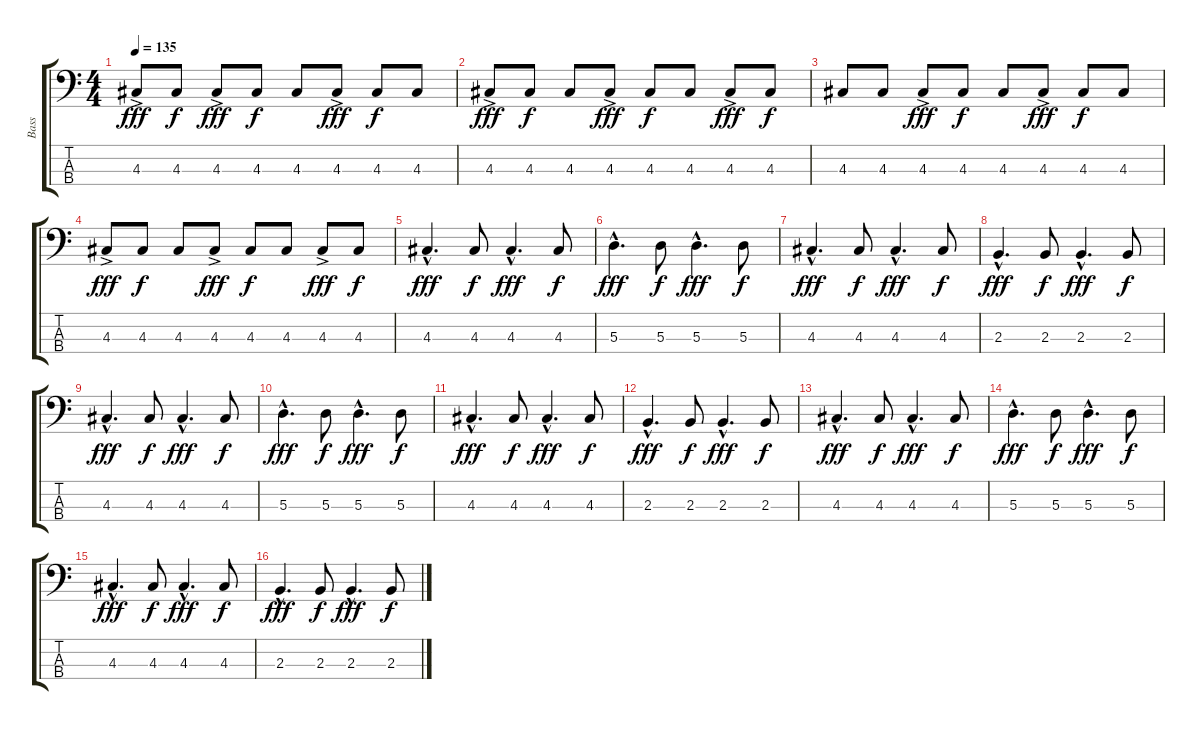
\track ("Bass" "Bass") {instrument electricbassfinger}
\staff {score tabs}
\tuning (G2 D2 A1 E1) {hide}
\ts (4 4)
\tempo 135
\clef f4
\ks c
4.3{ac}.8{dy fff} 4.3.8{dy f} 4.3{ac}.8{dy fff} 4.3.8{dy f} 4.3.8 4.3{ac}.8{dy fff} 4.3.8{dy f} 4.3.8 |
4.3{ac}.8{dy fff} 4.3.8{dy f} 4.3.8 4.3{ac}.8{dy fff} 4.3.8{dy f} 4.3.8 4.3{ac}.8{dy fff} 4.3.8{dy f} |
4.3.8 4.3.8 4.3{ac}.8{dy fff} 4.3.8{dy f} 4.3.8 4.3{ac}.8{dy fff} 4.3.8{dy f} 4.3.8 |
4.3{ac}.8{dy fff} 4.3.8{dy f} 4.3.8 4.3{ac}.8{dy fff} 4.3.8{dy f} 4.3.8 4.3{ac}.8{dy fff} 4.3.8{dy f} |
4.3{hac}.4{d dy fff} 4.3.8{dy f} 4.3{hac}.4{d dy fff} 4.3.8{dy f} |
5.3{hac}.4{d dy fff} 5.3.8{dy f} 5.3{hac}.4{d dy fff} 5.3.8{dy f} |
4.3{hac}.4{d dy fff} 4.3.8{dy f} 4.3{hac}.4{d dy fff} 4.3.8{dy f} |
2.3{hac}.4{d dy fff} 2.3.8{dy f} 2.3{hac}.4{d dy fff} 2.3.8{dy f} |
4.3{hac}.4{d dy fff} 4.3.8{dy f} 4.3{hac}.4{d dy fff} 4.3.8{dy f} |
5.3{hac}.4{d dy fff} 5.3.8{dy f} 5.3{hac}.4{d dy fff} 5.3.8{dy f} |
4.3{hac}.4{d dy fff} 4.3.8{dy f} 4.3{hac}.4{d dy fff} 4.3.8{dy f} |
2.3{hac}.4{d dy fff} 2.3.8{dy f} 2.3{hac}.4{d dy fff} 2.3.8{dy f} |
4.3{hac}.4{d dy fff} 4.3.8{dy f} 4.3{hac}.4{d dy fff} 4.3.8{dy f} |
5.3{hac}.4{d dy fff} 5.3.8{dy f} 5.3{hac}.4{d dy fff} 5.3.8{dy f} |
4.3{hac}.4{d dy fff} 4.3.8{dy f} 4.3{hac}.4{d dy fff} 4.3.8{dy f} |
2.3{hac}.4{d dy fff} 2.3.8{dy f} 2.3{hac}.4{d dy fff} 2.3.8{dy f}
